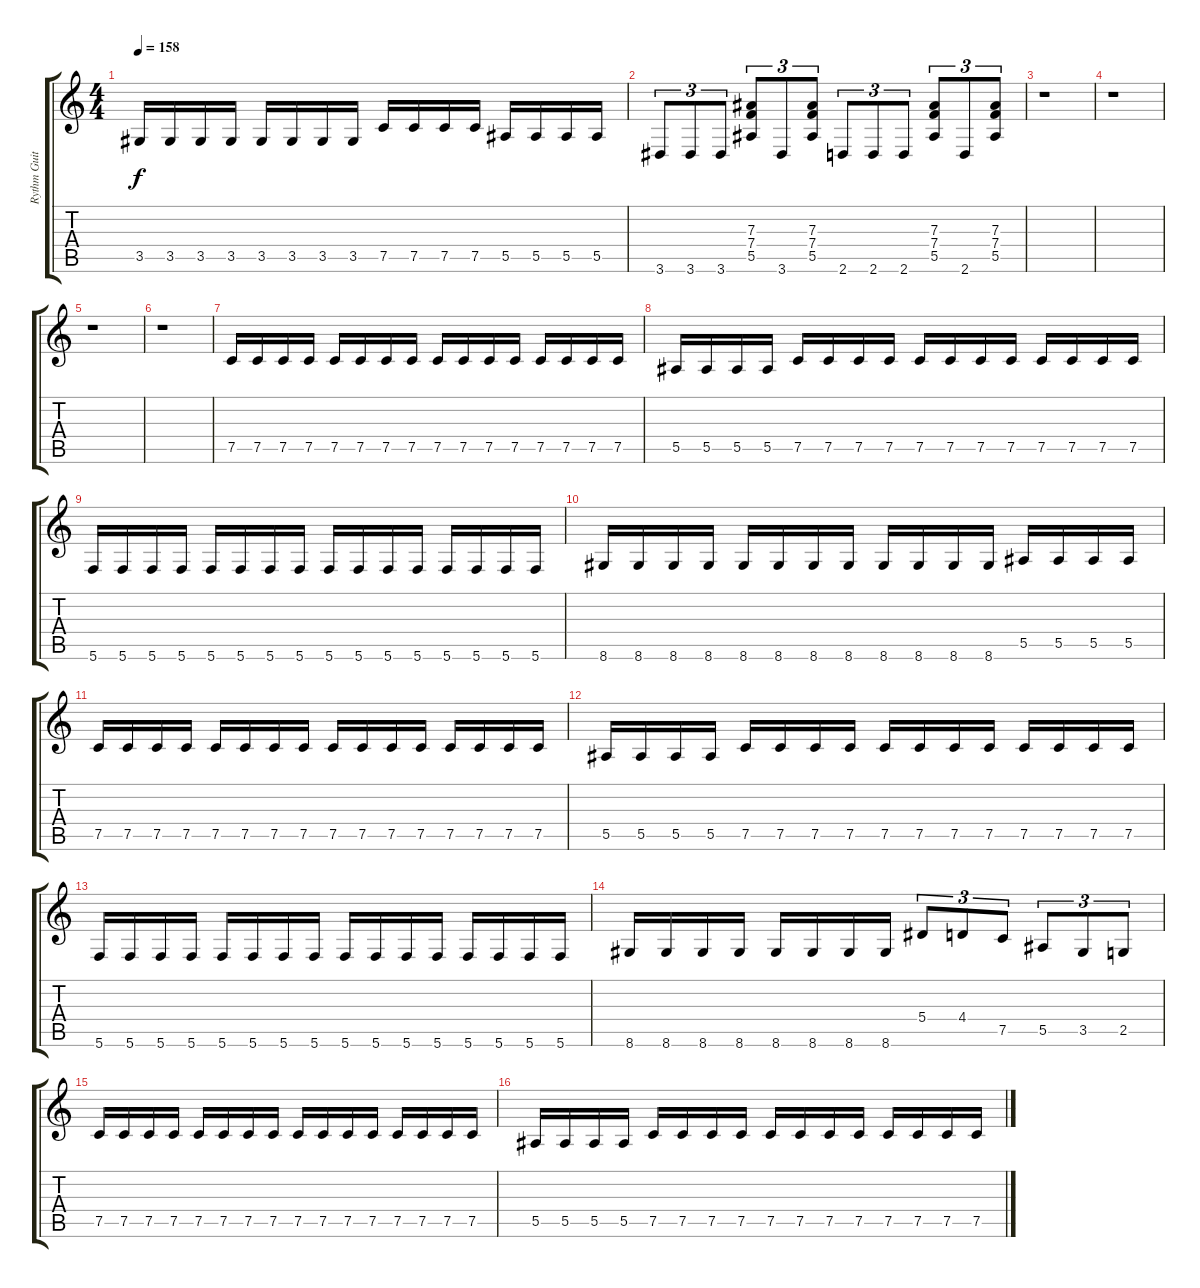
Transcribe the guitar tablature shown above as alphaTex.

\track ("Rythm Guitar" "Rythm Guit") {instrument distortionguitar}
\staff {score tabs}
\tuning (C4 G3 Eb3 Bb2 F2 C2) {hide}
\ts (4 4)
\tempo 158
\clef g2
\ks c
3.5.16{dy f} 3.5.16 3.5.16 3.5.16 3.5.16 3.5.16 3.5.16 3.5.16 7.5.16 7.5.16 7.5.16 7.5.16 5.5.16 5.5.16 5.5.16 5.5.16 |
3.6.8{tu (3 2)} 3.6.8{tu (3 2)} 3.6.8{tu (3 2)} (7.3 7.4 5.5).8{tu (3 2)} 3.6.8{tu (3 2)} (7.3 7.4 5.5).8{tu (3 2)} 2.6.8{tu (3 2)} 2.6.8{tu (3 2)} 2.6.8{tu (3 2)} (7.3 7.4 5.5).8{tu (3 2)} 2.6.8{tu (3 2)} (7.3 7.4 5.5).8{tu (3 2)} |
r.1 |
r.1 |
r.1 |
r.1 |
7.5.16 7.5.16 7.5.16 7.5.16 7.5.16 7.5.16 7.5.16 7.5.16 7.5.16 7.5.16 7.5.16 7.5.16 7.5.16 7.5.16 7.5.16 7.5.16 |
5.5.16 5.5.16 5.5.16 5.5.16 7.5.16 7.5.16 7.5.16 7.5.16 7.5.16 7.5.16 7.5.16 7.5.16 7.5.16 7.5.16 7.5.16 7.5.16 |
5.6.16 5.6.16 5.6.16 5.6.16 5.6.16 5.6.16 5.6.16 5.6.16 5.6.16 5.6.16 5.6.16 5.6.16 5.6.16 5.6.16 5.6.16 5.6.16 |
8.6.16 8.6.16 8.6.16 8.6.16 8.6.16 8.6.16 8.6.16 8.6.16 8.6.16 8.6.16 8.6.16 8.6.16 5.5.16 5.5.16 5.5.16 5.5.16 |
7.5.16 7.5.16 7.5.16 7.5.16 7.5.16 7.5.16 7.5.16 7.5.16 7.5.16 7.5.16 7.5.16 7.5.16 7.5.16 7.5.16 7.5.16 7.5.16 |
5.5.16 5.5.16 5.5.16 5.5.16 7.5.16 7.5.16 7.5.16 7.5.16 7.5.16 7.5.16 7.5.16 7.5.16 7.5.16 7.5.16 7.5.16 7.5.16 |
5.6.16 5.6.16 5.6.16 5.6.16 5.6.16 5.6.16 5.6.16 5.6.16 5.6.16 5.6.16 5.6.16 5.6.16 5.6.16 5.6.16 5.6.16 5.6.16 |
8.6.16 8.6.16 8.6.16 8.6.16 8.6.16 8.6.16 8.6.16 8.6.16 5.4.8{tu (3 2)} 4.4.8{tu (3 2)} 7.5.8{tu (3 2)} 5.5.8{tu (3 2)} 3.5.8{tu (3 2)} 2.5.8{tu (3 2)} |
7.5.16 7.5.16 7.5.16 7.5.16 7.5.16 7.5.16 7.5.16 7.5.16 7.5.16 7.5.16 7.5.16 7.5.16 7.5.16 7.5.16 7.5.16 7.5.16 |
5.5.16 5.5.16 5.5.16 5.5.16 7.5.16 7.5.16 7.5.16 7.5.16 7.5.16 7.5.16 7.5.16 7.5.16 7.5.16 7.5.16 7.5.16 7.5.16
